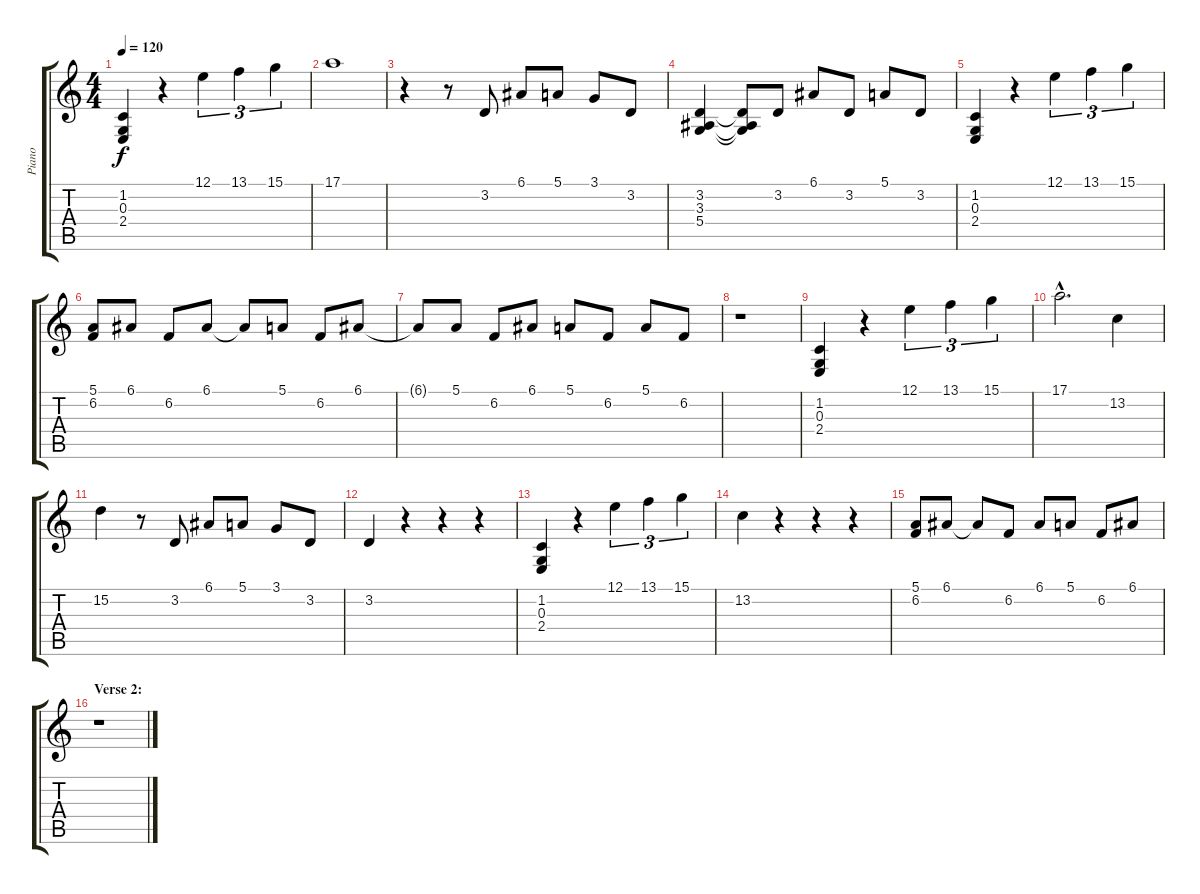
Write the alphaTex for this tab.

\track ("Piano" "Piano") {instrument acousticgrandpiano}
\staff {score tabs}
\tuning (E4 B3 G3 D3 A2 E2) {hide}
\ts (4 4)
\tempo 120
\clef g2
\ks c
(1.2 0.3 2.4).4{dy f} r.4 12.1.4{tu (3 2)} 13.1.4{tu (3 2)} 15.1.4{tu (3 2)} |
17.1.1 |
r.4 r.8 3.2.8 6.1.8 5.1.8 3.1.8 3.2.8 |
(3.2 3.3 5.4).4 (3.2{t} 3.3{t} 5.4{t}).8 3.2.8 6.1.8 3.2.8 5.1.8 3.2.8 |
(1.2 0.3 2.4).4 r.4 12.1.4{tu (3 2)} 13.1.4{tu (3 2)} 15.1.4{tu (3 2)} |
(5.1 6.2).8 6.1.8 6.2.8 6.1.8 6.1{t}.8 5.1.8 6.2.8 6.1.8 |
6.1{t}.8 5.1.8 6.2.8 6.1.8 5.1.8 6.2.8 5.1.8 6.2.8 |
r.1 |
(1.2 0.3 2.4).4 r.4 12.1.4{tu (3 2)} 13.1.4{tu (3 2)} 15.1.4{tu (3 2)} |
17.1{hac}.2{d} 13.2.4 |
15.2.4 r.8 3.2.8 6.1.8 5.1.8 3.1.8 3.2.8 |
3.2.4 r.4 r.4 r.4 |
(1.2 0.3 2.4).4 r.4 12.1.4{tu (3 2)} 13.1.4{tu (3 2)} 15.1.4{tu (3 2)} |
13.2.4 r.4 r.4 r.4 |
(5.1 6.2).8 6.1.8 6.1{t}.8 6.2.8 6.1.8 5.1.8 6.2.8 6.1.8 |
\section ("" "Verse 2:")
r.1
